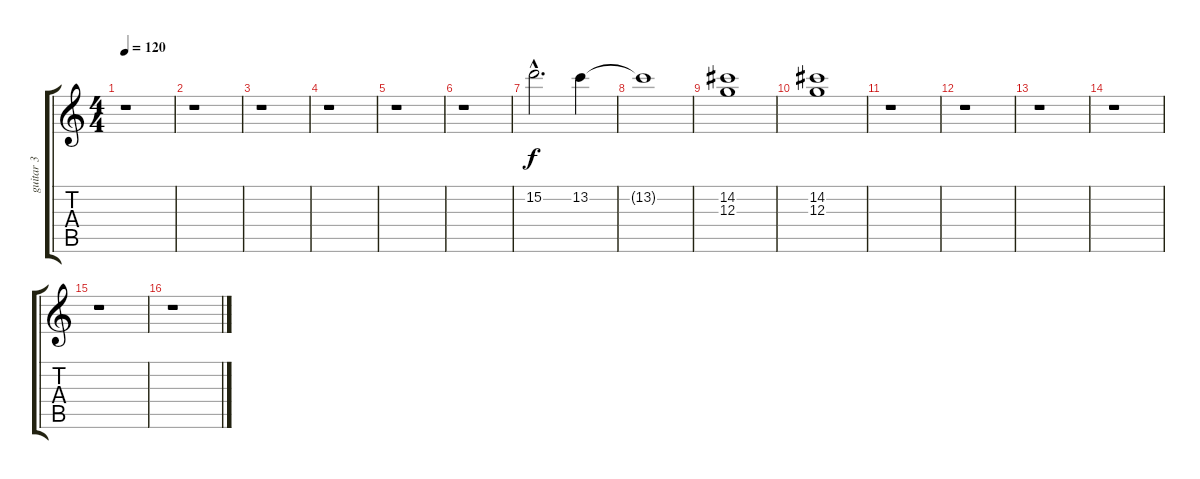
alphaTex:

\track ("guitar 3" "guitar 3") {instrument overdrivenguitar}
\staff {score tabs}
\tuning (E4 B3 G3 D3 A2 E2) {hide}
\ts (4 4)
\tempo 120
\clef g2
\ks c
r.1{dy f} |
r.1 |
r.1 |
r.1 |
r.1 |
r.1 |
15.2{hac}.2{d} 13.2.4 |
13.2{t}.1 |
(14.2 12.3).1 |
(14.2 12.3).1 |
r.1 |
r.1 |
r.1 |
r.1 |
r.1 |
r.1
